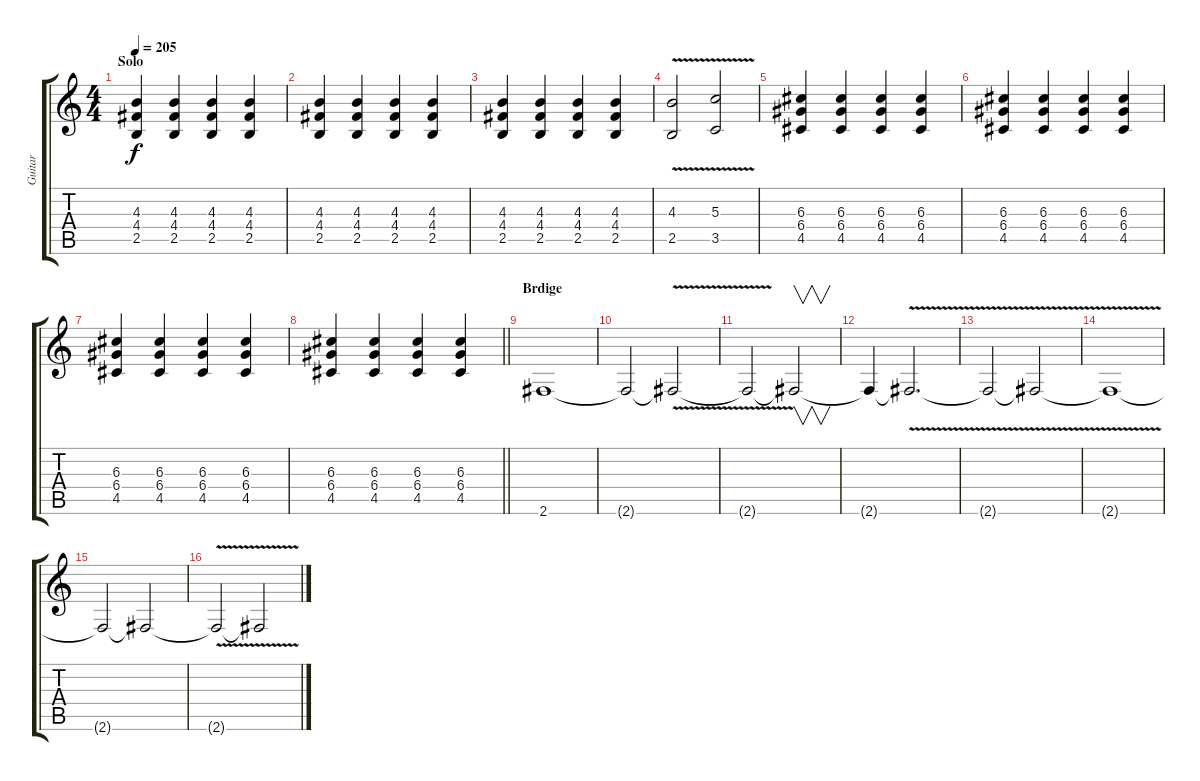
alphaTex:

\track ("Guitar" "Guitar") {instrument distortionguitar}
\staff {score tabs}
\tuning (E4 B3 G3 D3 A2 E2) {hide}
\ts (4 4)
\section ("" "Solo")
\tempo 205
\clef g2
\ks c
(4.3 4.4 2.5).4{dy f} (4.3 4.4 2.5).4 (4.3 4.4 2.5).4 (4.3 4.4 2.5).4 |
(4.3 4.4 2.5).4 (4.3 4.4 2.5).4 (4.3 4.4 2.5).4 (4.3 4.4 2.5).4 |
(4.3 4.4 2.5).4 (4.3 4.4 2.5).4 (4.3 4.4 2.5).4 (4.3 4.4 2.5).4 |
(4.3{v} 2.5{v}).2 (5.3{v} 3.5{v}).2 |
(6.3 6.4 4.5).4 (6.3 6.4 4.5).4 (6.3 6.4 4.5).4 (6.3 6.4 4.5).4 |
(6.3 6.4 4.5).4 (6.3 6.4 4.5).4 (6.3 6.4 4.5).4 (6.3 6.4 4.5).4 |
(6.3 6.4 4.5).4 (6.3 6.4 4.5).4 (6.3 6.4 4.5).4 (6.3 6.4 4.5).4 |
\barLineRight lightlight
(6.3 6.4 4.5).4 (6.3 6.4 4.5).4 (6.3 6.4 4.5).4 (6.3 6.4 4.5).4 |
\section ("" "Brdige")
2.6.1{volume 10} |
2.6{t}.2 2.6{v t}.2 |
2.6{t}.2 2.6{t}.2{v} |
2.6{t}.4 2.6{v t}.2{d} |
2.6{v t}.2 2.6{v t}.2 |
2.6{t}.1 |
2.6{t}.2 2.6{t}.2 |
2.6{v t}.2 2.6{v t}.2
